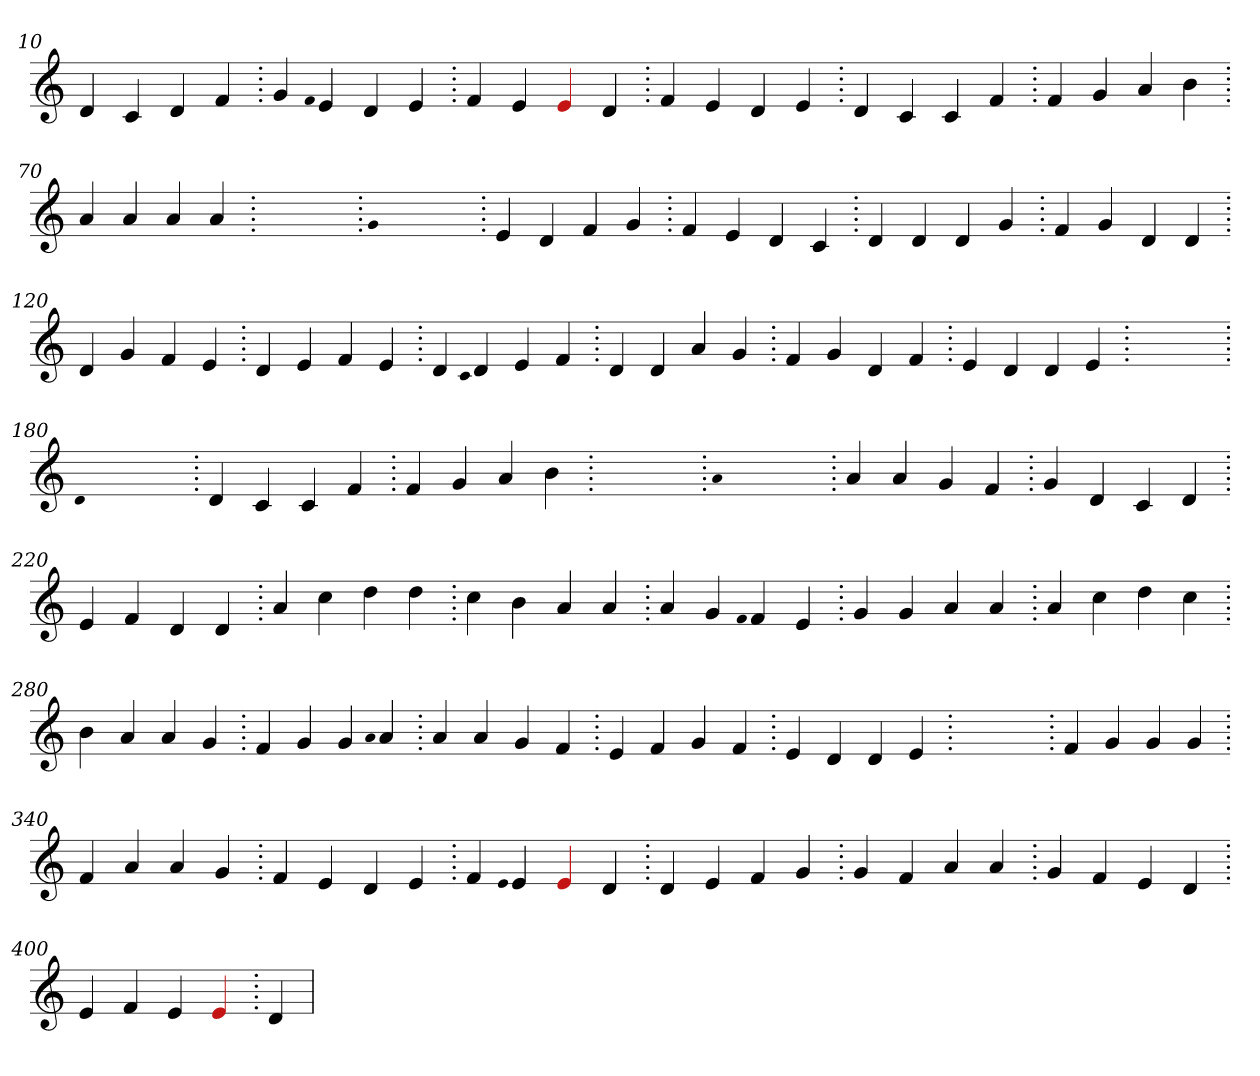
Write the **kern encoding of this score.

**kern
*part1
*staff1
*clefG2
=10.
4d
4c
4d
4f
=20.
4g
qqf
4e
4d
4e
=30.
4f
4e
4Re
4d
=40.
4f
4e
4d
4e
=50.
4d
4c
4c
4f
=60.
4f
4g
4a
4b
=70.
4a
4a
4a
4a
=80.
1ryy
=80.
qqg
1ryy
=80.
4e
4d
4f
4g
=90.
4f
4e
4d
4c
=100.
4d
4d
4d
4g
=110.
4f
4g
4d
4d
=120.
4d
4g
4f
4e
=130.
4d
4e
4f
4e
=140.
4d
qqc
4d
4e
4f
=150.
4d
4d
4a
4g
=160.
4f
4g
4d
4f
=170.
4e
4d
4d
4e
=180.
1ryy
=180.
qqd
1ryy
=180.
4d
4c
4c
4f
=190.
4f
4g
4a
4b
=200.
1ryy
=200.
qqa
1ryy
=200.
4a
4a
4g
4f
=210.
4g
4d
4c
4d
=220.
4e
4f
4d
4d
=230.
4a
4cc
4dd
4dd
=240.
4cc
4b
4a
4a
=250.
4a
4g
qqf
4f
4e
=260.
4g
4g
4a
4a
=270.
4a
4cc
4dd
4cc
=280.
4b
4a
4a
4g
=290.
4f
4g
4g
qqa
4a
=300.
4a
4a
4g
4f
=310.
4e
4f
4g
4f
=320.
4e
4d
4d
4e
=330.
1ryy
=330.
4f
4g
4g
4g
=340.
4f
4a
4a
4g
=350.
4f
4e
4d
4e
=360.
4f
qqe
4e
4Re
4d
=370.
4d
4e
4f
4g
=380.
4g
4f
4a
4a
=390.
4g
4f
4e
4d
=400.
4e
4f
4e
4Re
=410.
4d
=
*-
